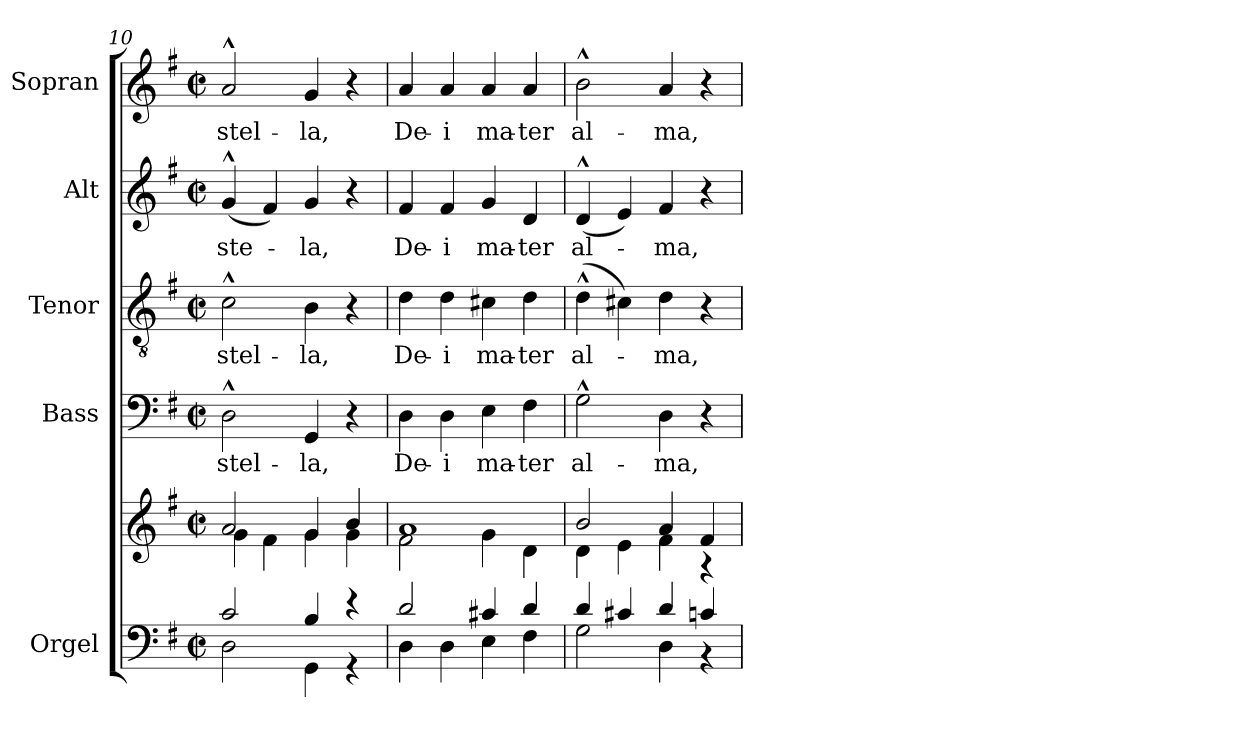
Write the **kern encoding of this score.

**kern	**kern	**kern	**text	**kern	**text	**kern	**text	**kern	**text
*part5	*part5	*part4	*part4	*part3	*part3	*part2	*part2	*part1	*part1
*staff6	*staff5	*staff4	*staff4	*staff3	*staff3	*staff2	*staff2	*staff1	*staff1
*I"Orgel	*	*I"Bass	*	*I"Tenor	*	*I"Alt	*	*I"Sopran	*
*I'Org.	*	*I'B.	*	*I'T.	*	*I'A.	*	*I'S.	*
*clefF4	*clefG2	*clefF4	*	*clefGv2	*	*clefG2	*	*clefG2	*
*k[f#]	*k[f#]	*k[f#]	*	*k[f#]	*	*k[f#]	*	*k[f#]	*
*G:	*G:	*G:	*	*G:	*	*G:	*	*G:	*
*M2/2	*M2/2	*M2/2	*	*M2/2	*	*M2/2	*	*M2/2	*
*met(c|)	*met(c|)	*met(c|)	*	*met(c|)	*	*met(c|)	*	*met(c|)	*
=10	=10	=10	=10	=10	=10	=10	=10	=10	=10
*^	*^	*	*	*	*	*	*	*	*
!	!	!	!	!	!LO:LY:b	!	!LO:LY:b	!	!LO:LY:b	!	!LO:LY:b
2c/	2D\	2a/	4g\	2D^^>\	stel-	2c^^>\	stel-	(<4g^^>/	ste-	2a^^>/	stel-
.	.	.	4f#\	.	.	.	.	4f#/)	.	.	.
!	!	!	!	!	!LO:LY:b	!	!LO:LY:b	!	!LO:LY:b	!	!LO:LY:b
4B/	4GG\	4g/	4g\	4GG/	-la,	4B\	-la,	4g/	-la,	4g/	-la,
4r	4r	4b/	4g\	4r	.	4r	.	4r	.	4r	.
=11	=11	=11	=11	=11	=11	=11	=11	=11	=11	=11	=11
!	!	!	!	!	!LO:LY:b	!	!LO:LY:b	!	!LO:LY:b	!	!LO:LY:b
2d/	4D\	1a	2f#\	4D\	De-	4d\	De-	4f#/	De-	4a/	De-
!	!	!	!	!	!LO:LY:b	!	!LO:LY:b	!	!LO:LY:b	!	!LO:LY:b
.	4D\	.	.	4D\	-i	4d\	-i	4f#/	-i	4a/	-i
!	!	!	!	!	!LO:LY:b	!	!LO:LY:b	!	!LO:LY:b	!	!LO:LY:b
4c#X/	4E\	.	4g\	4E\	ma-	4c#X\	ma-	4g/	ma-	4a/	ma-
!	!	!	!	!	!LO:LY:b	!	!LO:LY:b	!	!LO:LY:b	!	!LO:LY:b
4d/	4F#\	.	4d\	4F#\	-ter	4d\	-ter	4d/	-ter	4a/	-ter
=12	=12	=12	=12	=12	=12	=12	=12	=12	=12	=12	=12
!	!	!	!	!	!LO:LY:b	!	!LO:LY:b	!	!LO:LY:b	!	!LO:LY:b
4d/	2G\	2b/	4d\	2G^^>\	al-	(>4d^^>\	al-	(<4d^^>/	al-	2b^^>\	al-
4c#X/	.	.	4e\	.	.	4c#X\)	.	4e/)	.	.	.
!	!	!	!	!	!LO:LY:b	!	!LO:LY:b	!	!LO:LY:b	!	!LO:LY:b
4d/	4D\	4a/	4f#\	4D\	-ma,	4d\	-ma,	4f#/	-ma,	4a/	-ma,
4cn/	4r	4f#/	4rA	4r	.	4r	.	4r	.	4r	.
*v	*v	*	*	*	*	*	*	*	*	*	*
*	*v	*v	*	*	*	*	*	*	*	*
=	=	=	=	=	=	=	=	=	=
*-	*-	*-	*-	*-	*-	*-	*-	*-	*-
